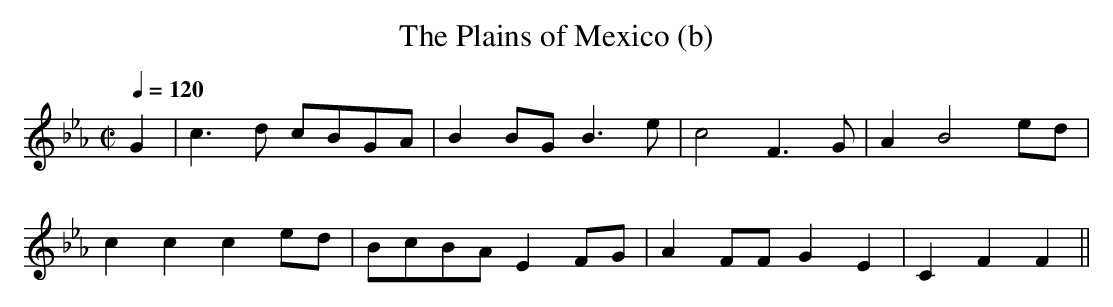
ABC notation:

X:1
T:The Plains of Mexico (b)
M:C|
L:1/8
Q:1/4=120
K:FDor
G2|\
c3d cBGA|B2BG B3e|c4 F3G|A2 B4 ed|
c2c2 c2ed|BcBA E2FG|A2FF G2E2|C2F2 F2||
